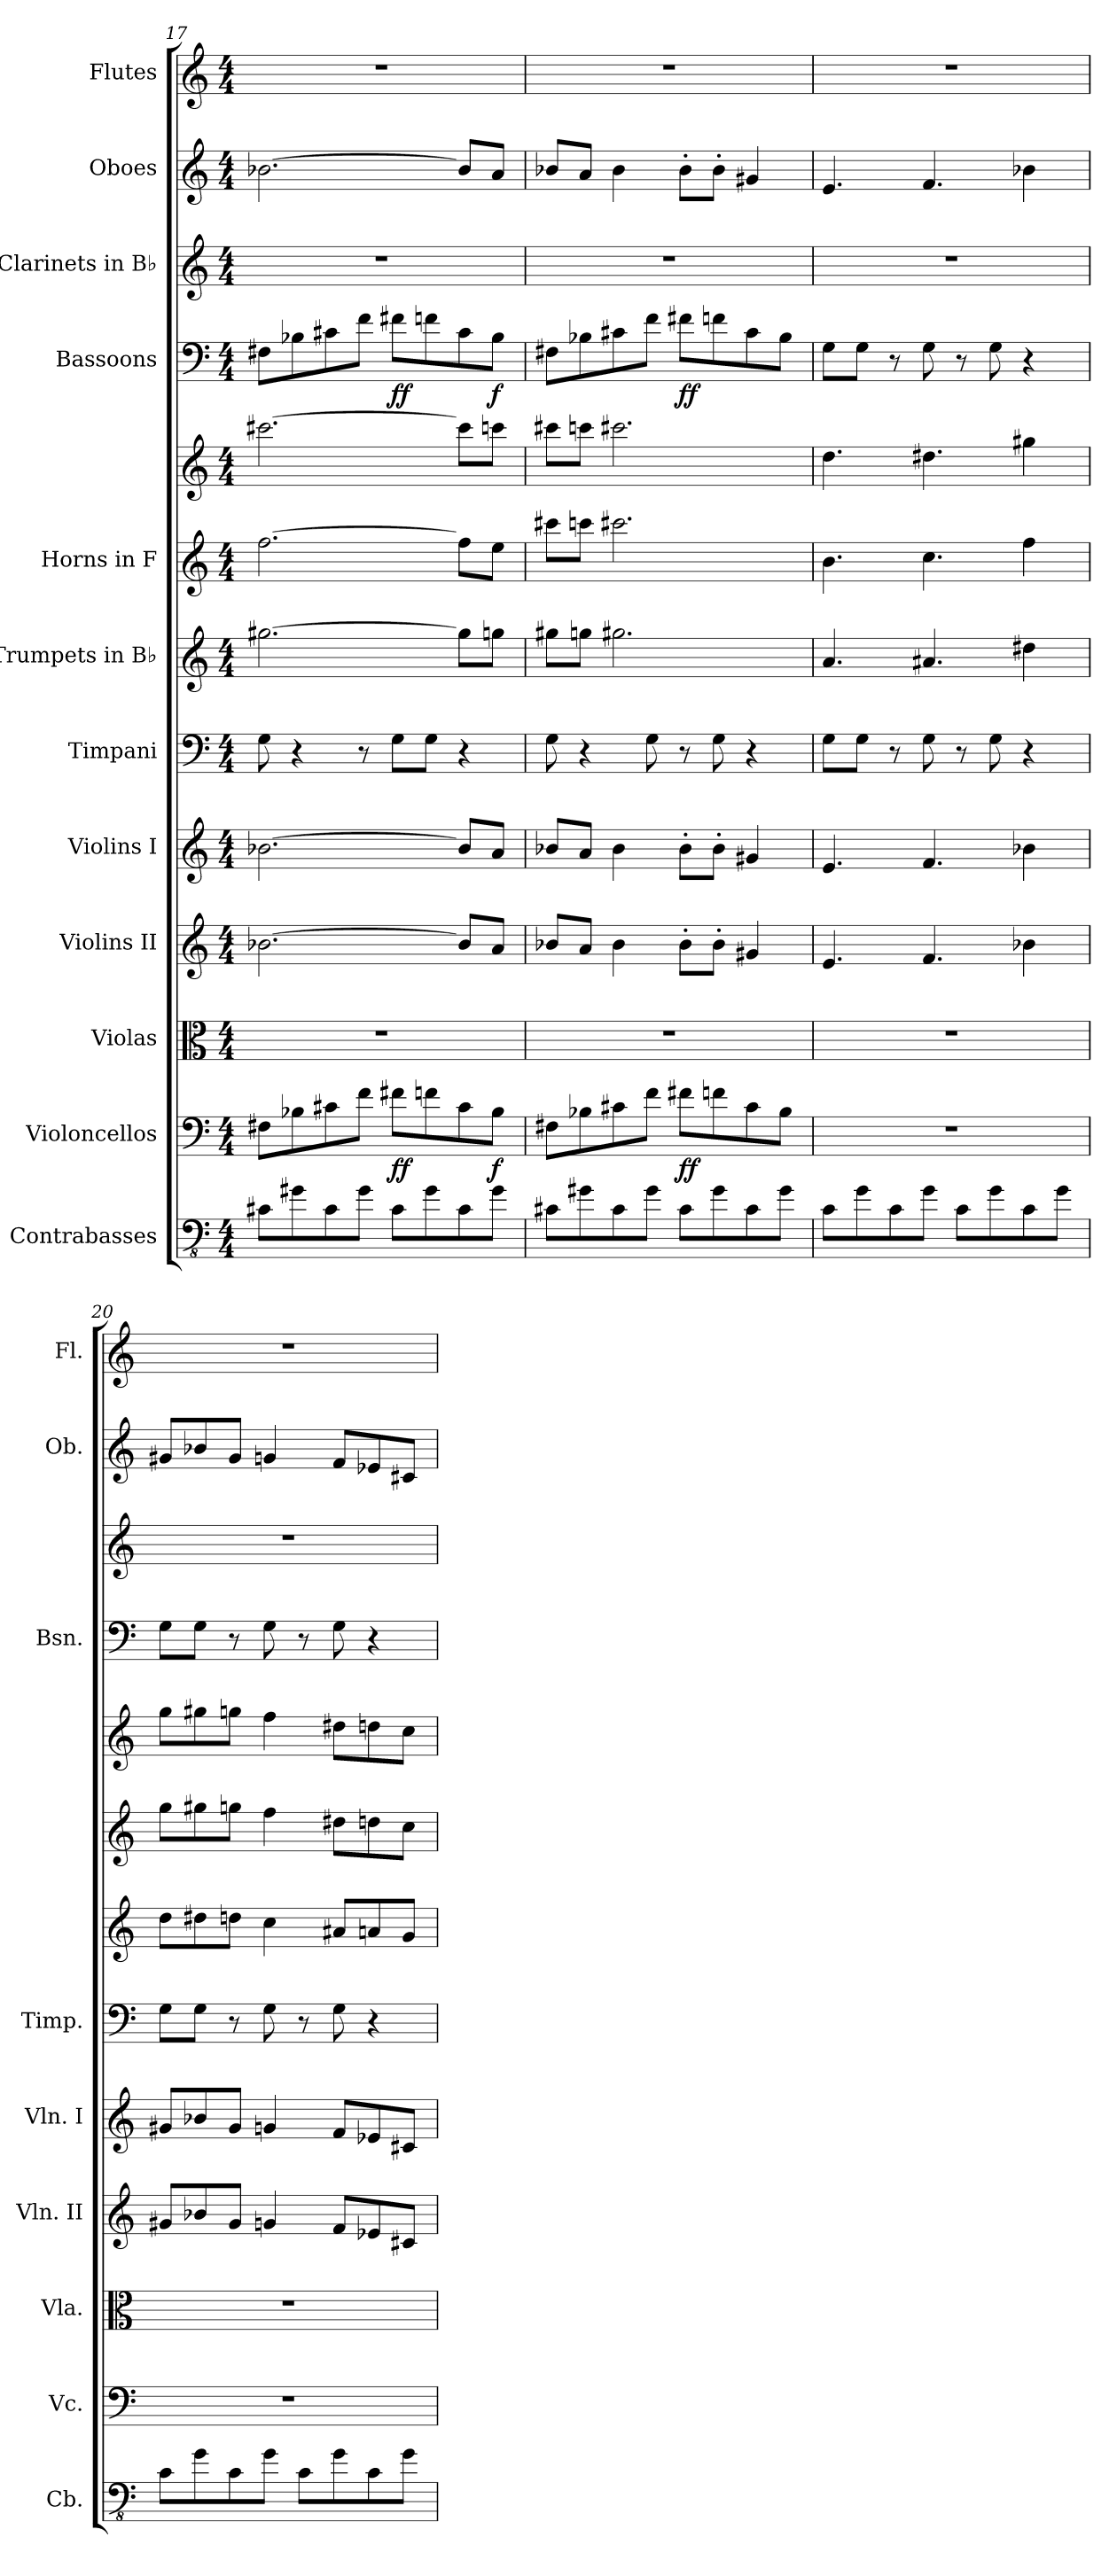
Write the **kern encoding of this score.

**kern	**kern	**dynam	**kern	**kern	**kern	**kern	**kern	**kern	**kern	**kern	**dynam	**kern	**kern	**kern
*part12	*part11	*part11	*part10	*part9	*part8	*part7	*part6	*part5	*part5	*part4	*part4	*part3	*part2	*part1
*staff13	*staff12	*staff12	*staff11	*staff10	*staff9	*staff8	*staff7	*staff6	*staff5	*staff4	*staff4	*staff3	*staff2	*staff1
*I"Contrabasses	*I"Violoncellos	*	*I"Violas	*I"Violins II	*I"Violins I	*I"Timpani	*I"Trumpets in B♭	*I"Horns in F	*	*I"Bassoons	*	*I"Clarinets in B♭	*I"Oboes	*I"Flutes
*I'Cb.	*I'Vc.	*	*I'Vla.	*I'Vln. II	*I'Vln. I	*I'Timp.	*	*	*	*I'Bsn.	*	*	*I'Ob.	*I'Fl.
*clefFv4	*clefF4	*	*clefC3	*clefG2	*clefG2	*clefF4	*clefG2	*clefG2	*clefG2	*clefF4	*	*clefG2	*clefG2	*clefG2
*ITrd7c12	*	*	*	*	*	*	*ITrd1c2	*ITrd4c7	*ITrd4c7	*	*	*ITrd1c2	*	*
*k[]	*k[]	*	*k[]	*k[]	*k[]	*k[]	*k[b-e-]	*k[b-]	*k[b-]	*k[]	*	*k[b-e-]	*k[]	*k[]
*M4/4	*M4/4	*	*M4/4	*M4/4	*M4/4	*M4/4	*M4/4	*M4/4	*M4/4	*M4/4	*	*M4/4	*M4/4	*M4/4
=17	=17	=17	=17	=17	=17	=17	=17	=17	=17	=17	=17	=17	=17	=17
8CC#X\L	8F#X\L	.	1r	[2.b-X\	[2.b-X\	8G\	[2.ff#X\	[2.b-\	[2.ff#X\	8F#X\L	.	1r	[2.b-X\	1r
8GG#X\	8B-X\	.	.	.	.	4r	.	.	.	8B-X\	.	.	.	.
8CC#\	8c#X\	.	.	.	.	.	.	.	.	8c#X\	.	.	.	.
8GG#\J	8f\J	.	.	.	.	8r	.	.	.	8f\J	.	.	.	.
!	!	!LO:DY:b	!	!	!	!	!	!	!	!	!LO:DY:b	!	!	!
8CC#\L	8f#X\L	ff	.	.	.	8G\L	.	.	.	8f#X\L	ff	.	.	.
8GG#\	8fn\	.	.	.	.	8G\J	.	.	.	8fn\	.	.	.	.
8CC#\	8c#\	.	.	8b-/L]	8b-/L]	4r	8ff#\L]	8b-\L]	8ff#\L]	8c#\	.	.	8b-/L]	.
!	!	!LO:DY:b	!	!	!	!	!	!	!	!	!LO:DY:b	!	!	!
8GG#\J	8B-\J	f	.	8a/J	8a/J	.	8ffn\J	8a\J	8ffn\J	8B-\J	f	.	8a/J	.
=18	=18	=18	=18	=18	=18	=18	=18	=18	=18	=18	=18	=18	=18	=18
8CC#X\L	8F#X\L	.	1r	8b-X/L	8b-X/L	8G\	8ff#X\L	8ff#X\L	8ff#X\L	8F#X\L	.	1r	8b-X/L	1r
8GG#X\	8B-X\	.	.	8a/J	8a/J	4r	8ffn\J	8ffn\J	8ffn\J	8B-X\	.	.	8a/J	.
8CC#\	8c#X\	.	.	4b-\	4b-\	.	2.ff#X\	2.ff#X\	2.ff#X\	8c#X\	.	.	4b-\	.
8GG#\J	8f\J	.	.	.	.	8G\	.	.	.	8f\J	.	.	.	.
!	!	!LO:DY:b	!	!	!	!	!	!	!	!	!LO:DY:b	!	!	!
8CC#\L	8f#X\L	ff	.	8b-'\L	8b-'\L	8r	.	.	.	8f#X\L	ff	.	8b-'\L	.
8GG#\	8fn\	.	.	8b-'\J	8b-'\J	8G\	.	.	.	8fn\	.	.	8b-'\J	.
8CC#\	8c#\	.	.	4g#X/	4g#X/	4r	.	.	.	8c#\	.	.	4g#X/	.
8GG#\J	8B-\J	.	.	.	.	.	.	.	.	8B-\J	.	.	.	.
!!LO:PB:g=z
=19	=19	=19	=19	=19	=19	=19	=19	=19	=19	=19	=19	=19	=19	=19
8CC\L	1r	.	1r	4.e/	4.e/	8G\L	4.g/	4.e\	4.g\	8G\L	.	1r	4.e/	1r
8GG\	.	.	.	.	.	8G\J	.	.	.	8G\J	.	.	.	.
8CC\	.	.	.	.	.	8r	.	.	.	8r	.	.	.	.
8GG\J	.	.	.	4.f/	4.f/	8G\	4.g#X/	4.f\	4.g#X\	8G\	.	.	4.f/	.
8CC\L	.	.	.	.	.	8r	.	.	.	8r	.	.	.	.
8GG\	.	.	.	.	.	8G\	.	.	.	8G\	.	.	.	.
8CC\	.	.	.	4b-X\	4b-X\	4r	4cc#X\	4b-\	4cc#X\	4r	.	.	4b-X\	.
8GG\J	.	.	.	.	.	.	.	.	.	.	.	.	.	.
=20	=20	=20	=20	=20	=20	=20	=20	=20	=20	=20	=20	=20	=20	=20
8CC\L	1r	.	1r	8g#X/L	8g#X/L	8G\L	8cc\L	8cc\L	8cc\L	8G\L	.	1r	8g#X/L	1r
8GG\	.	.	.	8b-X/	8b-X/	8G\J	8cc#X\	8cc#X\	8cc#X\	8G\J	.	.	8b-X/	.
8CC\	.	.	.	8g#/J	8g#/J	8r	8ccn\J	8ccn\J	8ccn\J	8r	.	.	8g#/J	.
8GG\J	.	.	.	4gn/	4gn/	8G\	4b-\	4b-\	4b-\	8G\	.	.	4gn/	.
8CC\L	.	.	.	.	.	8r	.	.	.	8r	.	.	.	.
8GG\	.	.	.	8f/L	8f/L	8G\	8g#X/L	8g#X\L	8g#X\L	8G\	.	.	8f/L	.
8CC\	.	.	.	8e-X/	8e-X/	4r	8gn/	8gn\	8gn\	4r	.	.	8e-X/	.
8GG\J	.	.	.	8c#X/J	8c#X/J	.	8f/J	8f\J	8f\J	.	.	.	8c#X/J	.
=	=	=	=	=	=	=	=	=	=	=	=	=	=	=
*-	*-	*-	*-	*-	*-	*-	*-	*-	*-	*-	*-	*-	*-	*-
